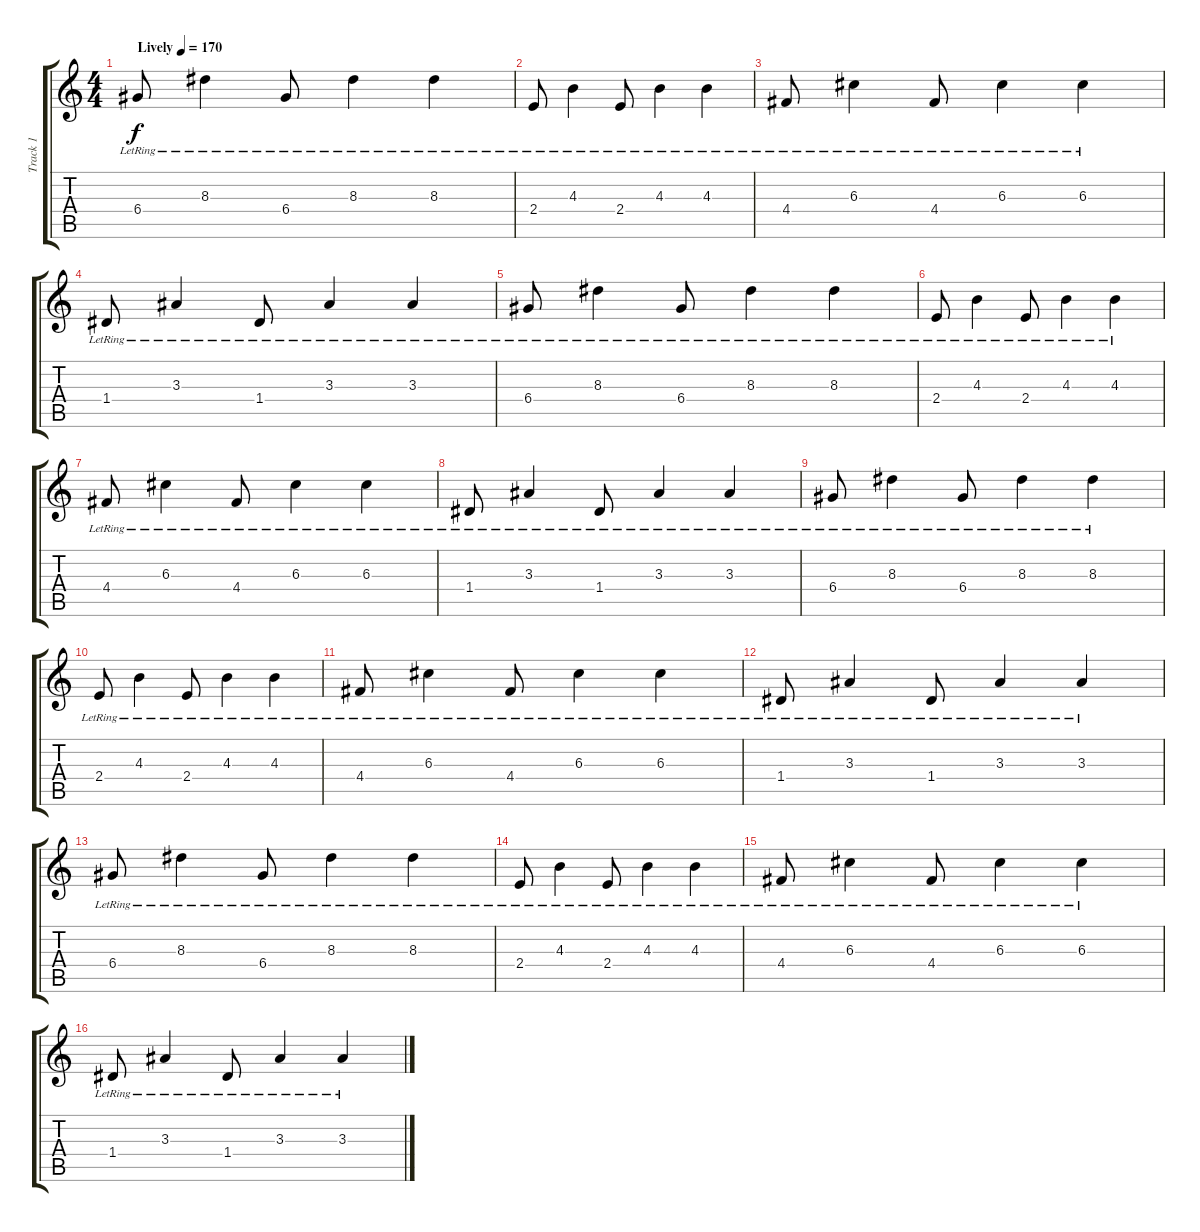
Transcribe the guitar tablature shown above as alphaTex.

\track ("Track 1" "Track 1") {instrument overdrivenguitar}
\staff {score tabs}
\tuning (E4 B3 G3 D3 A2 D2) {hide}
\ts (4 4)
\tempo (170 "Lively")
\clef g2
\ks c
6.4{lr}.8{dy f instrument overdrivenguitar} 8.3{lr}.4 6.4{lr}.8 8.3{lr}.4 8.3{lr}.4 |
2.4{lr}.8 4.3{lr}.4 2.4{lr}.8 4.3{lr}.4 4.3{lr}.4 |
4.4{lr}.8 6.3{lr}.4 4.4{lr}.8 6.3{lr}.4 6.3{lr}.4 |
1.4{lr}.8 3.3{lr}.4 1.4{lr}.8 3.3{lr}.4 3.3{lr}.4 |
6.4{lr}.8 8.3{lr}.4 6.4{lr}.8 8.3{lr}.4 8.3{lr}.4 |
2.4{lr}.8 4.3{lr}.4 2.4{lr}.8 4.3{lr}.4 4.3{lr}.4 |
4.4{lr}.8 6.3{lr}.4 4.4{lr}.8 6.3{lr}.4 6.3{lr}.4 |
1.4{lr}.8 3.3{lr}.4 1.4{lr}.8 3.3{lr}.4 3.3{lr}.4 |
6.4{lr}.8 8.3{lr}.4 6.4{lr}.8 8.3{lr}.4 8.3{lr}.4 |
2.4{lr}.8 4.3{lr}.4 2.4{lr}.8 4.3{lr}.4 4.3{lr}.4 |
4.4{lr}.8 6.3{lr}.4 4.4{lr}.8 6.3{lr}.4 6.3{lr}.4 |
1.4{lr}.8 3.3{lr}.4 1.4{lr}.8 3.3{lr}.4 3.3{lr}.4 |
6.4{lr}.8 8.3{lr}.4 6.4{lr}.8 8.3{lr}.4 8.3{lr}.4 |
2.4{lr}.8 4.3{lr}.4 2.4{lr}.8 4.3{lr}.4 4.3{lr}.4 |
4.4{lr}.8 6.3{lr}.4 4.4{lr}.8 6.3{lr}.4 6.3{lr}.4 |
1.4{lr}.8 3.3{lr}.4 1.4{lr}.8 3.3{lr}.4 3.3{lr}.4
